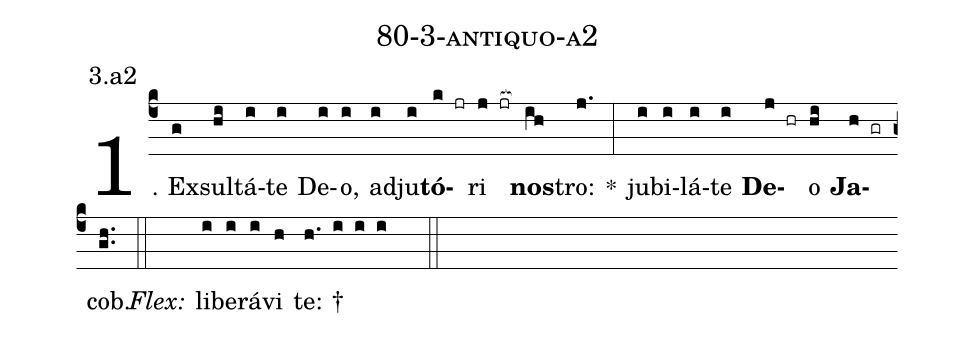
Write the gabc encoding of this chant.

name: 80-3-antiquo-a2;
annotation: 3.a2;
%%
(c4)1. Ex(g)sul(hi)tá(i)te(i) De(i)o,(i) ad(i)ju(i)<b>tó</b>(k jr)ri(j jr[ocb:1{]) <b>nos</b>(ih[ocb:0}])tro:(j.) *(:) ju(i)bi(i)lá(i)te(i) <b>De</b>(j hr)o(hi) <b>Ja</b>(h gr)cob.(gh..) (::)
<i>Flex:</i>()  li(i)be(i)rá(i)vi(h) te: †(h. i i i  ::)
